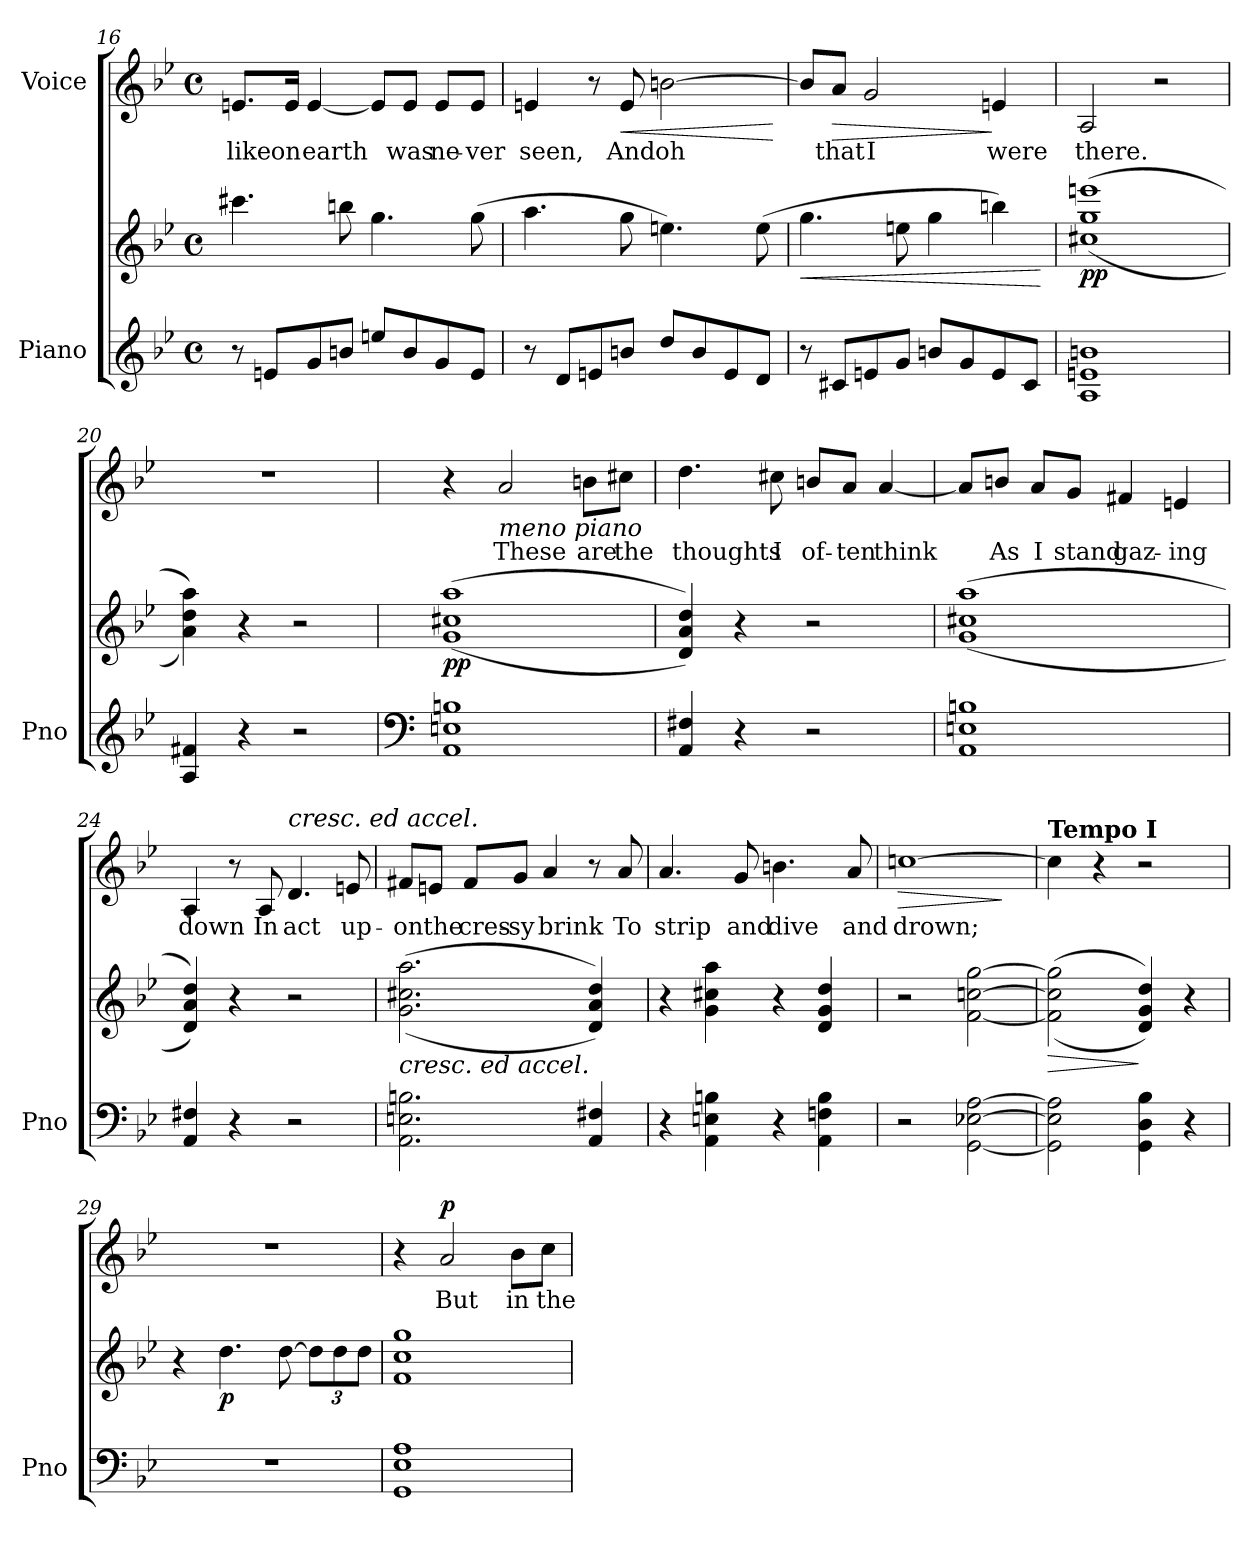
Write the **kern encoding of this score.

**kern	**kern	**dynam	**kern	**text	**dynam
*part2	*part2	*part2	*part1	*part1	*part1
*staff3	*staff2	*staff2/3	*staff1	*staff1	*staff1
*I"Piano	*	*	*I"Voice	*	*
*I'Pno	*	*	*	*	*
*clefG2	*clefG2	*	*clefG2	*	*
*k[b-e-]	*k[b-e-]	*	*k[b-e-]	*	*
*M4/4	*M4/4	*	*M4/4	*	*
*met(c)	*met(c)	*	*met(c)	*	*
=16	=16	=16	=16	=16	=16
!	!	!	!	!LO:LY:b	!
8r	4.ccc#X\	.	8.en/L	like	.
8en/L	.	.	.	.	.
!	!	!	!	!LO:LY:b	!
.	.	.	16e/Jk	on	.
!	!	!	!	!LO:LY:b	!
8g/	.	.	[4e/	earth	.
8bn/J	8bbn\	.	.	.	.
8een/L	4.gg\	.	8e/L]	.	.
!	!	!	!	!LO:LY:b	!
8b/	.	.	8e/J	was	.
!	!	!	!	!LO:LY:b	!
8g/	.	.	8e/L	ne-	.
!	!	!	!	!LO:LY:b	!
8e/J	(8gg\	.	8e/J	-ver	.
=17	=17	=17	=17	=17	=17
!	!	!	!	!LO:LY:b	!
8r	4.aa\	.	4en/	seen,	.
8d/L	.	.	.	.	.
8en/	.	.	8r	.	.
!	!	!	!	!LO:LY:b	!LO:HP:b
8bn/J	8gg\	.	8e/	And	<
!	!	!	!	!LO:LY:b	!
8dd/L	4.een\)	.	[2bn\	oh	.
8b/	.	.	.	.	.
8e/	.	.	.	.	.
8d/J	(8ee\	.	.	.	.
.	.	.	.	.	[
!!LO:LB:g=z
=18	=18	=18	=18	=18	=18
!	!	!LO:HP:b	!	!	!
8r	4.gg\	<	8b/L]	.	.
!	!	!	!	!LO:LY:b	!LO:HP:b
8c#X/L	.	.	8a/J	that	>
!	!	!	!	!LO:LY:b	!
8en/	.	.	2g/	I	.
8g/J	8een\	.	.	.	.
8bn/L	4gg\	.	.	.	.
8g/	.	.	.	.	.
!	!	!	!	!LO:LY:b	!
8e/	4bbn\)	.	4en/	were	]
8c#/J	.	.	.	.	.
.	.	[	.	.	.
=19	=19	=19	=19	=19	=19
!	!	!LO:DY:b	!	!LO:LY:b	!
1A 1en 1bn	((<1cc#X 1gg 1eeen	pp	2A/	there.	.
.	.	.	2r	.	.
=20	=20	=20	=20	=20	=20
4A/ 4f#X/	4a\ 4dd\ 4aa\))	.	1r	.	.
4r	4r	.	.	.	.
2r	2r	.	.	.	.
=21	=21	=21	=21	=21	=21
*clefF4	*	*	*	*	*
!	!	!LO:DY:b	!	!	!
1AA 1En 1Bn	((<1g 1cc#X 1aa	pp	4r	.	.
!	!	!	!LO:TX:b:i:t=meno piano	!	!
!	!	!	!	!LO:LY:b	!
.	.	.	2a/	These	.
!	!	!	!	!LO:LY:b	!
.	.	.	8bn\L	are	.
!	!	!	!	!LO:LY:b	!
.	.	.	8cc#X\J	the	.
=22	=22	=22	=22	=22	=22
!	!	!	!	!LO:LY:b	!
4AA/ 4F#X/	4d/ 4a/ 4dd/))	.	4.dd\	thoughts	.
4r	4r	.	.	.	.
!	!	!	!	!LO:LY:b	!
.	.	.	8cc#X\	I	.
!	!	!	!	!LO:LY:b	!
2r	2r	.	8bn/L	of-	.
!	!	!	!	!LO:LY:b	!
.	.	.	8a/J	-ten	.
!	!	!	!	!LO:LY:b	!
.	.	.	[4a/	think	.
!!LO:PB:g=z
=23	=23	=23	=23	=23	=23
1AA 1En 1Bn	((<1g 1cc#X 1aa	.	8a/L]	.	.
!	!	!	!	!LO:LY:b	!
.	.	.	8bn/J	As	.
!	!	!	!	!LO:LY:b	!
.	.	.	8a/L	I	.
!	!	!	!	!LO:LY:b	!
.	.	.	8g/J	stand	.
!	!	!	!	!LO:LY:b	!
.	.	.	4f#X/	gaz-	.
!	!	!	!	!LO:LY:b	!
.	.	.	4en/	-ing	.
=24	=24	=24	=24	=24	=24
!	!	!	!	!LO:LY:b	!
4AA/ 4F#X/	4d/ 4a/ 4dd/))	.	4A/	down	.
4r	4r	.	8r	.	.
!	!	!	!	!LO:LY:b	!
.	.	.	8A/	In	.
!	!	!	!LO:TX:a:i:t=cresc.                  ed                    accel.	!	!
!	!	!	!	!LO:LY:b	!
2r	2r	.	4.d/	act	.
!	!	!	!	!LO:LY:b	!
.	.	.	8en/	up-	.
=25	=25	=25	=25	=25	=25
!	!LO:TX:b:i:t=cresc.                ed                  accel.	!	!	!	!
!	!	!	!	!LO:LY:b	!
2.AA\ 2.En\ 2.Bn\	((<2.g\ 2.cc#X\ 2.aa\	.	8f#X/L	-on	.
!	!	!	!	!LO:LY:b	!
.	.	.	8en/J	the	.
!	!	!	!	!LO:LY:b	!
.	.	.	8f#/L	cres-	.
!	!	!	!	!LO:LY:b	!
.	.	.	8g/J	-sy	.
!	!	!	!	!LO:LY:b	!
.	.	.	4a/	brink	.
4AA/ 4F#X/	4d/ 4a/ 4dd/))	.	8r	.	.
!	!	!	!	!LO:LY:b	!
.	.	.	8a/	To	.
!!LO:PB:g=z
=26	=26	=26	=26	=26	=26
!	!	!	!	!LO:LY:b	!
4r	4r	.	4.a/	strip	.
4AA\ 4En\ 4Bn\	4g\ 4cc#X\ 4aa\	.	.	.	.
!	!	!	!	!LO:LY:b	!
.	.	.	8g/	and	.
!	!	!	!	!LO:LY:b	!
4r	4r	.	4.bn\	dive	.
4AA\ 4Fn\ 4B\	4d/ 4g/ 4dd/	.	.	.	.
!	!	!	!	!LO:LY:b	!
.	.	.	8a/	and	.
=27	=27	=27	=27	=27	=27
!	!	!	!	!LO:LY:b	!LO:HP:b
!	!	!	!	!	!LO:DY:n=1:a
2r	2r	.	[1ccn	drown;	> other-dynamics
!	!	!LO:DY:b	!	!	!
[2GG\ [2E-X\ [2A\	[2f\ [2ccn\ [2gg\	other-dynamics	.	.	.
.	.	.	.	.	]
=28	=28	=28	=28	=28	=28
!	!	!	!LO:TX:a:B:t=Tempo I	!	!
!	!	!LO:HP:b	!	!	!
2GG\] 2E-\] 2A\]	((<2f\] 2cc\] 2gg\]	>	4cc\]	.	.
.	.	.	4r	.	.
4GG\ 4D\ 4B-\	4d/ 4g/ 4dd/))	]	2r	.	.
4r	4r	.	.	.	.
=29	=29	=29	=29	=29	=29
1r	4r	.	1r	.	.
!	!	!LO:DY:b	!	!	!
.	4.dd\	p	.	.	.
.	[8dd\	.	.	.	.
*	*Xbrackettup	*	*	*	*
.	12dd\L]	.	.	.	.
.	12dd\	.	.	.	.
.	12dd\J	.	.	.	.
!!LO:LB:g=z
=30	=30	=30	=30	=30	=30
1GG 1E- 1A	1f 1cc 1gg	.	4r	.	.
!	!	!	!	!LO:LY:b	!LO:DY:a
.	.	.	2a/	But	p
!	!	!	!	!LO:LY:b	!
.	.	.	8b-\L	in	.
!	!	!	!	!LO:LY:b	!
.	.	.	8cc\J	the	.
=	=	=	=	=	=
*-	*-	*-	*-	*-	*-
